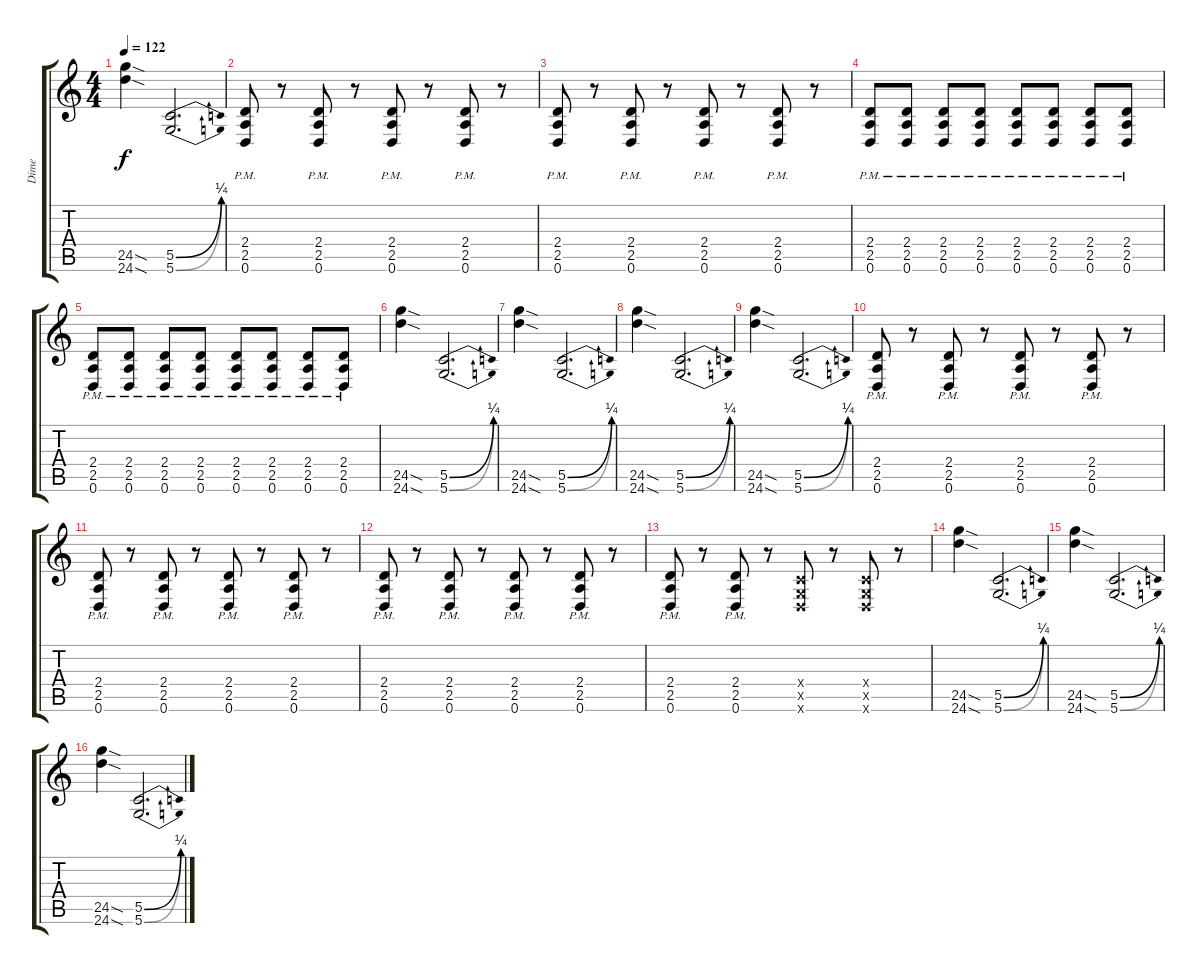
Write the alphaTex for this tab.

\track ("Dime" "Dime") {instrument distortionguitar}
\staff {score tabs}
\tuning (D4 A3 F3 C3 G2 D2) {hide}
\ts (4 4)
\tempo 122
\clef g2
\ks c
(24.5{sod} 24.6{sod}).4{dy f} (5.5{be (bend 0 0 60 1)} 5.6{be (bend 0 0 60 1)}).2{d} |
(2.4{pm} 2.5{pm} 0.6{pm}).8 r.8 (2.4{pm} 2.5{pm} 0.6{pm}).8 r.8 (2.4{pm} 2.5{pm} 0.6{pm}).8 r.8 (2.4{pm} 2.5{pm} 0.6{pm}).8 r.8 |
(2.4{pm} 2.5{pm} 0.6{pm}).8 r.8 (2.4{pm} 2.5{pm} 0.6{pm}).8 r.8 (2.4{pm} 2.5{pm} 0.6{pm}).8 r.8 (2.4{pm} 2.5{pm} 0.6{pm}).8 r.8 |
(2.4{pm} 2.5{pm} 0.6{pm}).8 (2.4{pm} 2.5{pm} 0.6{pm}).8 (2.4{pm} 2.5{pm} 0.6{pm}).8 (2.4{pm} 2.5{pm} 0.6{pm}).8 (2.4{pm} 2.5{pm} 0.6{pm}).8 (2.4{pm} 2.5{pm} 0.6{pm}).8 (2.4{pm} 2.5{pm} 0.6{pm}).8 (2.4{pm} 2.5 0.6).8 |
(2.4{pm} 2.5{pm} 0.6{pm}).8 (2.4{pm} 2.5{pm} 0.6{pm}).8 (2.4{pm} 2.5{pm} 0.6{pm}).8 (2.4{pm} 2.5{pm} 0.6{pm}).8 (2.4{pm} 2.5{pm} 0.6{pm}).8 (2.4{pm} 2.5{pm} 0.6{pm}).8 (2.4{pm} 2.5{pm} 0.6{pm}).8 (2.4{pm} 2.5{pm} 0.6{pm}).8 |
(24.5{sod} 24.6{sod}).4 (5.5{be (bend 0 0 60 1)} 5.6{be (bend 0 0 60 1)}).2{d} |
(24.5{sod} 24.6{sod}).4 (5.5{be (bend 0 0 60 1)} 5.6{be (bend 0 0 60 1)}).2{d} |
(24.5{sod} 24.6{sod}).4 (5.5{be (bend 0 0 60 1)} 5.6{be (bend 0 0 60 1)}).2{d} |
(24.5{sod} 24.6{sod}).4 (5.5{be (bend 0 0 60 1)} 5.6{be (bend 0 0 60 1)}).2{d} |
(2.4{pm} 2.5{pm} 0.6{pm}).8 r.8 (2.4{pm} 2.5{pm} 0.6{pm}).8 r.8 (2.4{pm} 2.5{pm} 0.6{pm}).8 r.8 (2.4{pm} 2.5{pm} 0.6{pm}).8 r.8 |
(2.4{pm} 2.5{pm} 0.6{pm}).8 r.8 (2.4{pm} 2.5{pm} 0.6{pm}).8 r.8 (2.4{pm} 2.5{pm} 0.6{pm}).8 r.8 (2.4{pm} 2.5{pm} 0.6{pm}).8 r.8 |
(2.4{pm} 2.5{pm} 0.6{pm}).8 r.8 (2.4{pm} 2.5{pm} 0.6{pm}).8 r.8 (2.4{pm} 2.5{pm} 0.6{pm}).8 r.8 (2.4{pm} 2.5{pm} 0.6{pm}).8 r.8 |
(2.4{pm} 2.5{pm} 0.6{pm}).8 r.8 (2.4{pm} 2.5{pm} 0.6{pm}).8 r.8 (0.4{x} 0.5{x} 0.6{x}).8 r.8 (0.4{x} 0.5{x} 0.6{x}).8 r.8 |
(24.5{sod} 24.6{sod}).4 (5.5{be (bend 0 0 60 1)} 5.6{be (bend 0 0 60 1)}).2{d} |
(24.5{sod} 24.6{sod}).4 (5.5{be (bend 0 0 60 1)} 5.6{be (bend 0 0 60 1)}).2{d} |
(24.5{sod} 24.6{sod}).4 (5.5{be (bend 0 0 60 1)} 5.6{be (bend 0 0 60 1)}).2{d}
